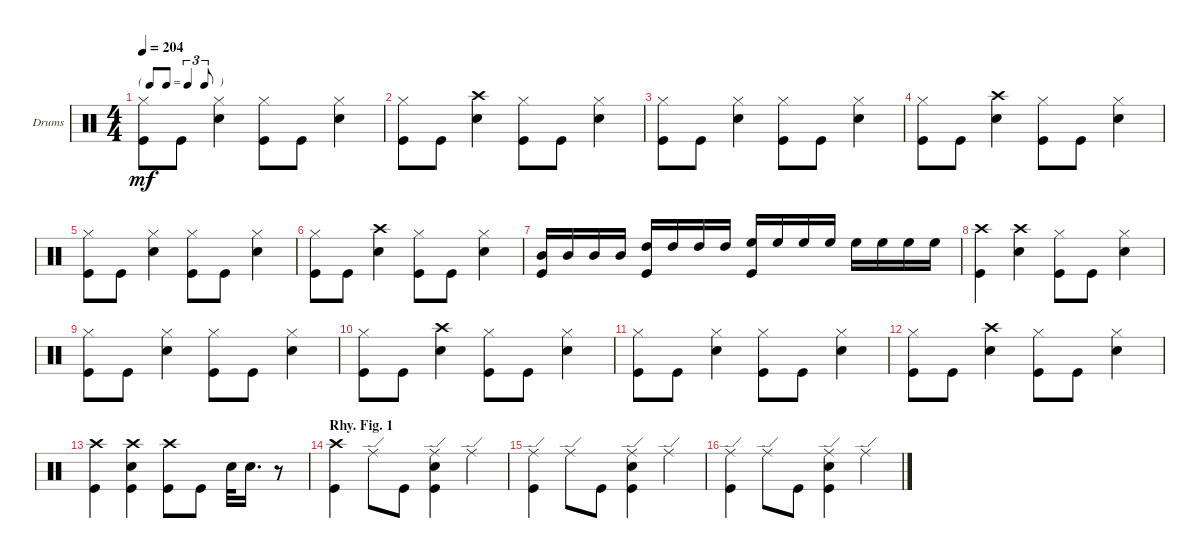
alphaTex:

\bracketExtendMode groupsimilarinstruments
\firstSystemTrackNameOrientation horizontal
\otherSystemsTrackNameOrientation horizontal
\track ("Drumkit" "Drums") {instrument percussion}
\staff {score}
\articulation defaults
\ts (4 4)
\tf triplet8th
\tempo 204
\clef neutral
\ks c
("Kick (hit)" "Hi-Hat (closed)").8{dy mf} "Kick (hit)".8 ("Snare (hit) 2" "Hi-Hat (closed)").4 ("Kick (hit)" "Hi-Hat (closed)").8 "Kick (hit)".8 ("Snare (hit) 2" "Hi-Hat (closed)").4 |
("Kick (hit)" "Hi-Hat (closed)").8 "Kick (hit)".8 ("Crash high (hit)" "Snare (hit) 2").4 ("Kick (hit)" "Hi-Hat (closed)").8 "Kick (hit)".8 ("Snare (hit) 2" "Hi-Hat (closed)").4 |
("Kick (hit)" "Hi-Hat (closed)").8 "Kick (hit)".8 ("Snare (hit) 2" "Hi-Hat (closed)").4 ("Kick (hit)" "Hi-Hat (closed)").8 "Kick (hit)".8 ("Snare (hit) 2" "Hi-Hat (closed)").4 |
("Kick (hit)" "Hi-Hat (closed)").8 "Kick (hit)".8 ("Crash high (hit)" "Snare (hit) 2").4 ("Kick (hit)" "Hi-Hat (closed)").8 "Kick (hit)".8 ("Snare (hit) 2" "Hi-Hat (closed)").4 |
("Kick (hit)" "Hi-Hat (closed)").8 "Kick (hit)".8 ("Snare (hit) 2" "Hi-Hat (closed)").4 ("Kick (hit)" "Hi-Hat (closed)").8 "Kick (hit)".8 ("Snare (hit) 2" "Hi-Hat (closed)").4 |
("Kick (hit)" "Hi-Hat (closed)").8 "Kick (hit)".8 ("Crash high (hit)" "Snare (hit) 2").4 ("Kick (hit)" "Hi-Hat (closed)").8 "Kick (hit)".8 ("Snare (hit) 2" "Hi-Hat (closed)").4 |
("Mid Tom (hit)" "Kick (hit)").16 "Mid Tom (hit)".16 "Mid Tom (hit)".16 "Mid Tom (hit)".16 ("High Tom (hit)" "Kick (hit)").16 "High Tom (hit)".16 "High Tom (hit)".16 "High Tom (hit)".16 ("High Floor Tom (hit)" "Kick (hit)").16 "High Floor Tom (hit)".16 "High Floor Tom (hit)".16 "High Floor Tom (hit)".16 "High Floor Tom (hit)".16 "High Floor Tom (hit)".16 "High Floor Tom (hit)".16 "High Floor Tom (hit)".16 |
("Kick (hit)" "Crash high (hit)").4 ("Snare (hit) 2" "Crash high (hit)").4 ("Hi-Hat (closed)" "Kick (hit)").8 "Kick (hit)".8 ("Hi-Hat (closed)" "Snare (hit) 2").4 |
("Kick (hit)" "Hi-Hat (closed)").8 "Kick (hit)".8 ("Snare (hit) 2" "Hi-Hat (closed)").4 ("Kick (hit)" "Hi-Hat (closed)").8 "Kick (hit)".8 ("Snare (hit) 2" "Hi-Hat (closed)").4 |
("Kick (hit)" "Hi-Hat (closed)").8 "Kick (hit)".8 ("Crash high (hit)" "Snare (hit) 2").4 ("Kick (hit)" "Hi-Hat (closed)").8 "Kick (hit)".8 ("Snare (hit) 2" "Hi-Hat (closed)").4 |
("Kick (hit)" "Hi-Hat (closed)").8 "Kick (hit)".8 ("Snare (hit) 2" "Hi-Hat (closed)").4 ("Kick (hit)" "Hi-Hat (closed)").8 "Kick (hit)".8 ("Snare (hit) 2" "Hi-Hat (closed)").4 |
("Kick (hit)" "Hi-Hat (closed)").8 "Kick (hit)".8 ("Crash high (hit)" "Snare (hit) 2").4 ("Kick (hit)" "Hi-Hat (closed)").8 "Kick (hit)".8 ("Snare (hit) 2" "Hi-Hat (closed)").4 |
("Kick (hit)" "Crash high (hit)").4 ("Kick (hit)" "Snare (hit) 2" "Crash high (hit)").4 ("Kick (hit)" "Crash high (hit)").8 "Kick (hit)".8 "Snare (hit) 2".32 "Snare (hit) 2".16{d} r.8 |
\section ("" "Rhy. Fig. 1")
("Kick (hit)" "Crash high (hit)").4 "Ride (edge)".8 "Kick (hit)".8 ("Kick (hit)" "Snare (hit) 2" "Ride (edge)").4 "Ride (edge)".4 |
("Kick (hit)" "Ride (edge)").4 "Ride (edge)".8 "Kick (hit)".8 ("Kick (hit)" "Snare (hit) 2" "Ride (edge)").4 "Ride (edge)".4 |
("Kick (hit)" "Ride (edge)").4 "Ride (edge)".8 "Kick (hit)".8 ("Kick (hit)" "Snare (hit) 2" "Ride (edge)").4 "Ride (edge)".4
